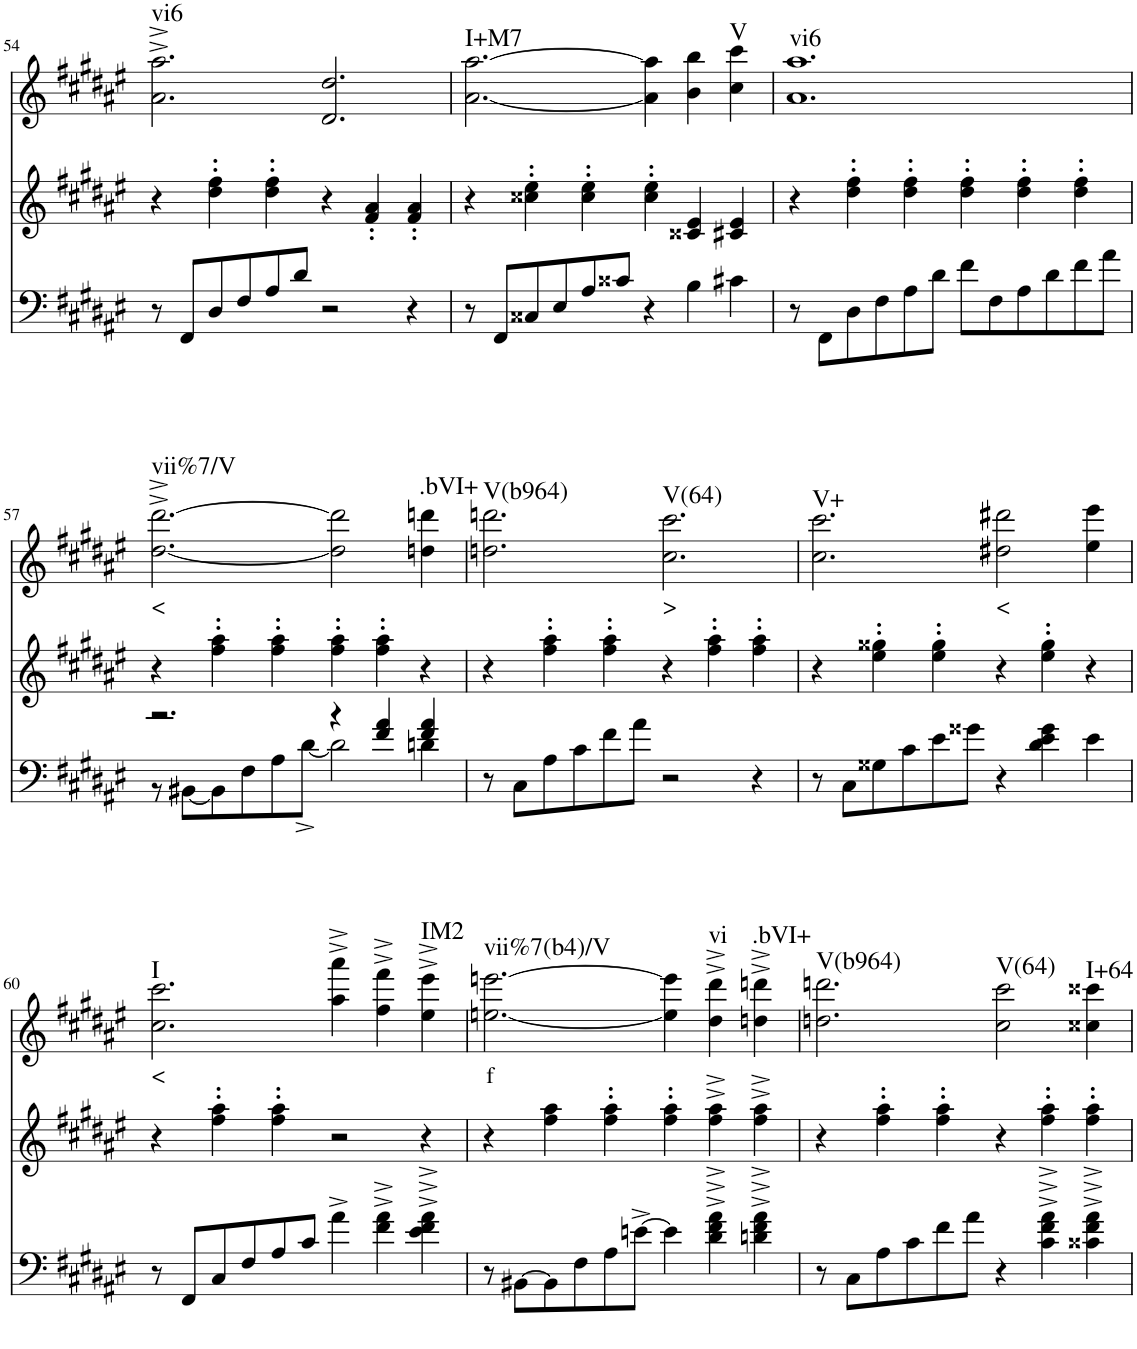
**kern	**kern	**kern	**text	**harte
*part3	*part2	*part1	*part1	*part1
*staff3	*staff2	*staff1	*staff1	*
*I"piano	*I"piano	*I"piano	*	*
*I'Pno	*I'Pno	*I'Pno	*	*
!!LO:PB:g=z
*clefF4	*clefG2	*clefG2	*	*
*k[f#c#g#d#a#e#]	*k[f#c#g#d#a#e#]	*k[f#c#g#d#a#e#]	*	*
*F#:	*F#:	*F#:	*	*
*M6/4	*M6/4	*M6/4	*	*
=54	=54	=54	=54	=54
!	!	!	!	!LO:H:kt=vi6
8r	4r	2.a#\^ 2.aa#\^	.	N
8FF#/L	.	.	.	.
8D#/	4dd#\' 4ff#\'	.	.	.
8F#/	.	.	.	.
8A#/	4dd#\' 4ff#\'	.	.	.
8d#/J	.	.	.	.
2r	4r	2.d#/ 2.dd#/	.	.
.	4f#/' 4a#/'	.	.	.
4r	4f#/' 4a#/'	.	.	.
=55	=55	=55	=55	=55
!	!	!	!	!LO:H:kt=I+M7
8r	4r	[2.a#\ [2.aa#\	.	N
8FF#/L	.	.	.	.
8C##X/	4cc##X\' 4ee#\'	.	.	.
8E#/	.	.	.	.
8A#/	4cc##\' 4ee#\'	.	.	.
8c##X/J	.	.	.	.
4r	4cc##\' 4ee#\'	4a#\] 4aa#\]	.	.
4B\	4c##X/ 4e#/	4b\ 4bb\	.	.
!	!	!	!	!LO:H:kt=V
4c#X\	4c#X/ 4e#/	4cc#\ 4ccc#\	.	N
=56	=56	=56	=56	=56
!	!	!	!	!LO:H:kt=vi6
8r	4r	1.a# 1.aa#	.	N
8FF#\L	.	.	.	.
8D#\	4dd#\' 4ff#\'	.	.	.
8F#\	.	.	.	.
8A#\	4dd#\' 4ff#\'	.	.	.
8d#\J	.	.	.	.
8f#\L	4dd#\' 4ff#\'	.	.	.
8F#\	.	.	.	.
8A#\	4dd#\' 4ff#\'	.	.	.
8d#\	.	.	.	.
8f#\	4dd#\' 4ff#\'	.	.	.
8a#\J	.	.	.	.
!!LO:LB:g=z
=57	=57	=57	=57	=57
*^	*	*	*	*
!	!	!	!	!LO:LY:b	!LO:H:kt=vii%7/V
2.r	8r	4r	[2.dd#\^ [2.ddd#\^	<	N
.	[8BB#X\L	.	.	.	.
.	8BB#\]	4ff#\' 4aa#\'	.	.	.
.	8F#\	.	.	.	.
.	8A#\	4ff#\' 4aa#\'	.	.	.
.	[8d#^\J	.	.	.	.
4r	2d#\]	4ff#\' 4aa#\'	2dd#\] 2ddd#\]	.	.
4f#/ 4a#/	.	4ff#\' 4aa#\'	.	.	.
!	!	!	!	!	!LO:H:kt=.bVI+
4f#/ 4a#/	4dn\	4r	4ddn\ 4dddn\	.	N
=58	=58	=58	=58	=58	=58
!	!	!	!	!	!LO:H:kt=V(b964)
*v	*v	*	*	*	*
8r	4r	2.ddn\ 2.dddn\	.	N
8C#\L	.	.	.	.
8A#\	4ff#\' 4aa#\'	.	.	.
8c#\	.	.	.	.
8f#\	4ff#\' 4aa#\'	.	.	.
8a#\J	.	.	.	.
!	!	!	!LO:LY:b	!LO:H:kt=V(64)
2r	4r	2.cc#\ 2.ccc#\	>	N
.	4ff#\' 4aa#\'	.	.	.
4r	4ff#\' 4aa#\'	.	.	.
=59	=59	=59	=59	=59
!	!	!	!	!LO:H:kt=V+
8r	4r	2.cc#\ 2.ccc#\	.	N
8C#\L	.	.	.	.
8G##X\	4ee#\' 4gg##X\'	.	.	.
8c#\	.	.	.	.
8e#\	4ee#\' 4gg##\'	.	.	.
8g##X\J	.	.	.	.
!	!	!	!LO:LY:b	!
4r	4r	2dd#X\ 2ddd#X\	<	.
4d#\ 4e#\ 4g##\	4ee#\' 4gg##\'	.	.	.
4e#\	4r	4ee#\ 4eee#\	.	.
!!LO:LB:g=z
=60	=60	=60	=60	=60
!	!	!	!LO:LY:b	!LO:H:kt=I
8r	4r	2.cc#\ 2.ccc#\	<	N
8FF#/L	.	.	.	.
8C#/	4ff#\' 4aa#\'	.	.	.
8F#/	.	.	.	.
8A#/	4ff#\' 4aa#\'	.	.	.
8c#/J	.	.	.	.
4a#^\	2r	4aa#\^ 4aaa#\^	.	.
4f#\^ 4a#\^	.	4ff#\^ 4fff#\^	.	.
!	!	!	!	!LO:H:kt=IM2
4e#\^ 4f#\^ 4a#\^	4r	4ee#\^ 4eee#\^	.	N
=61	=61	=61	=61	=61
!	!	!	!LO:LY:b	!LO:H:kt=vii%7(b4)/V
8r	4r	[2.een\ [2.eeen\	f	N
[8BB#X\L	.	.	.	.
8BB#\]	4ff#\ 4aa#\	.	.	.
8F#\	.	.	.	.
8A#\	4ff#\' 4aa#\'	.	.	.
[8en^\J	.	.	.	.
4e\]	4ff#\' 4aa#\'	4ee\] 4eee\]	.	.
!	!	!	!	!LO:H:kt=vi
4d#\^ 4f#\^ 4a#\^	4ff#\^ 4aa#\^	4dd#\^ 4ddd#\^	.	N
!	!	!	!	!LO:H:kt=.bVI+
4dn\^ 4f#\^ 4a#\^	4ff#\^ 4aa#\^	4ddn\^ 4dddn\^	.	N
=62	=62	=62	=62	=62
!	!	!	!	!LO:H:kt=V(b964)
8r	4r	2.ddn\ 2.dddn\	.	N
8C#\L	.	.	.	.
8A#\	4ff#\' 4aa#\'	.	.	.
8c#\	.	.	.	.
8f#\	4ff#\' 4aa#\'	.	.	.
8a#\J	.	.	.	.
!	!	!	!	!LO:H:kt=V(64)
4r	4r	2cc#\ 2ccc#\	.	N
4c#\^ 4f#\^ 4a#\^	4ff#\' 4aa#\'	.	.	.
!	!	!	!	!LO:H:kt=I+64
4c##X\^ 4f#\^ 4a#\^	4ff#\' 4aa#\'	4cc##X\ 4ccc##X\	.	N
=	=	=	=	=
*-	*-	*-	*-	*-
